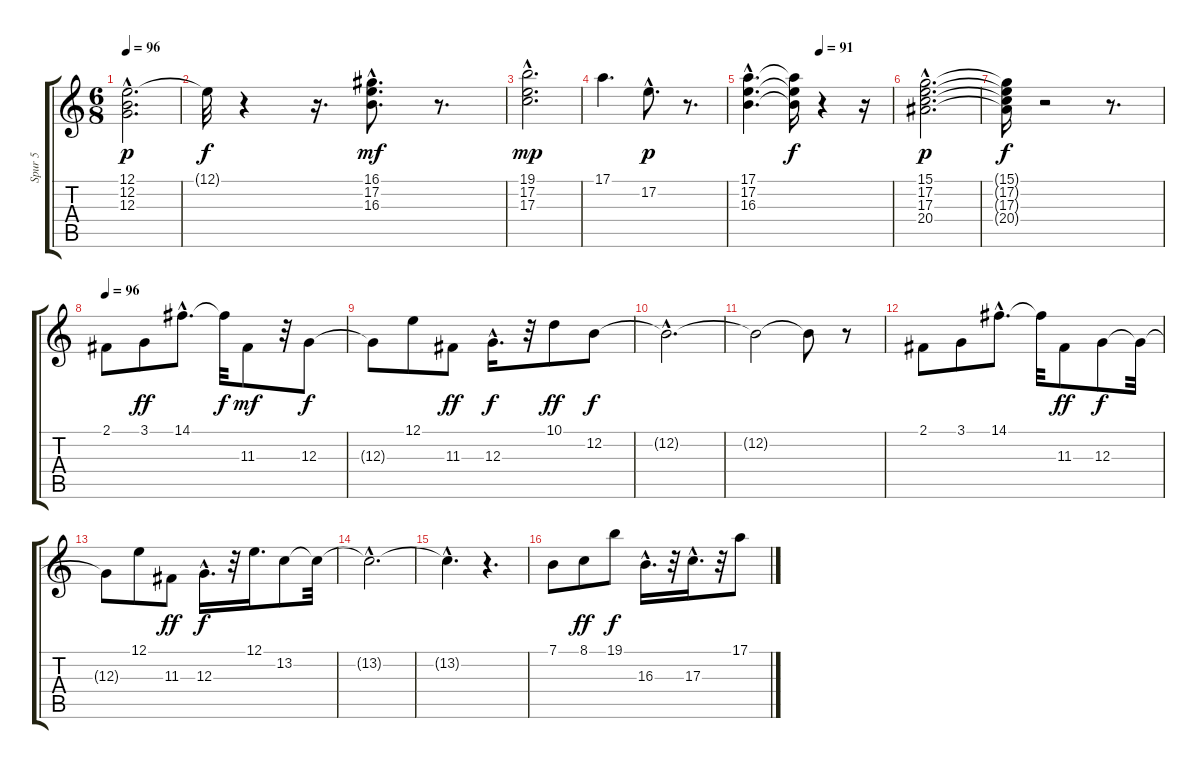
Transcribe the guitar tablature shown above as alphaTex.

\track ("Spur 5" "Spur 5") {instrument rockorgan}
\staff {score tabs}
\tuning (E4 B3 G3 D3 A2 E2) {hide}
\ts (6 8)
\tempo 96
\clef g2
\ks c
(12.1{hac} 12.2{hac} 12.3{hac}).2{d dy p} |
12.1{t}.32{dy f} r.4 r.16{d} (16.1{hac} 17.2{hac} 16.3).8{d dy mf} r.8{d} |
(19.1{hac} 17.2 17.3).2{d dy mp} |
17.1.4{d} 17.2{hac}.8{d dy p} r.8{d} |
\tempo (91 0.5)
(17.1{hac} 17.2{hac} 16.3{hac}).4{d} (17.1{t} 17.2{t} 16.3{t}).16{dy f} r.4 r.16 |
(15.1{hac} 17.2{hac} 17.3{hac} 20.4{hac}).2{d dy p} |
(15.1{t} 17.2{t} 17.3{t} 20.4{t}).16{dy f} r.2 r.8{d} |
\tempo 96
2.1.8 3.1.8{dy ff} 14.1{hac}.8{d} 14.1{t}.32{dy f} 11.3.8{dy mf} r.32 12.3.8{dy f} |
12.3{t}.8 12.1.8 11.3.8{dy ff} 12.3{hac}.16{d dy f} r.32 10.1.8{dy ff} 12.2.8{dy f} |
12.2{hac t}.2{d} |
12.2{t}.2 12.2{t}.8 r.8 |
2.1.8 3.1.8 14.1{hac}.8{d} 14.1{t}.32 11.3.8{dy ff} 12.3.8{dy f} 12.3{t}.32 |
12.3{t}.8 12.1.8 11.3.8{dy ff} 12.3{hac}.16{d dy f} r.32 12.1.16{d} 13.2.8 13.2{t}.32 |
13.2{hac t}.2{d} |
13.2{hac t}.4{d} r.4{d} |
7.1.8 8.1.8{dy ff} 19.1.8{dy f} 16.3{hac}.16{d} r.32 17.3{hac}.16{d} r.32 17.1.8
